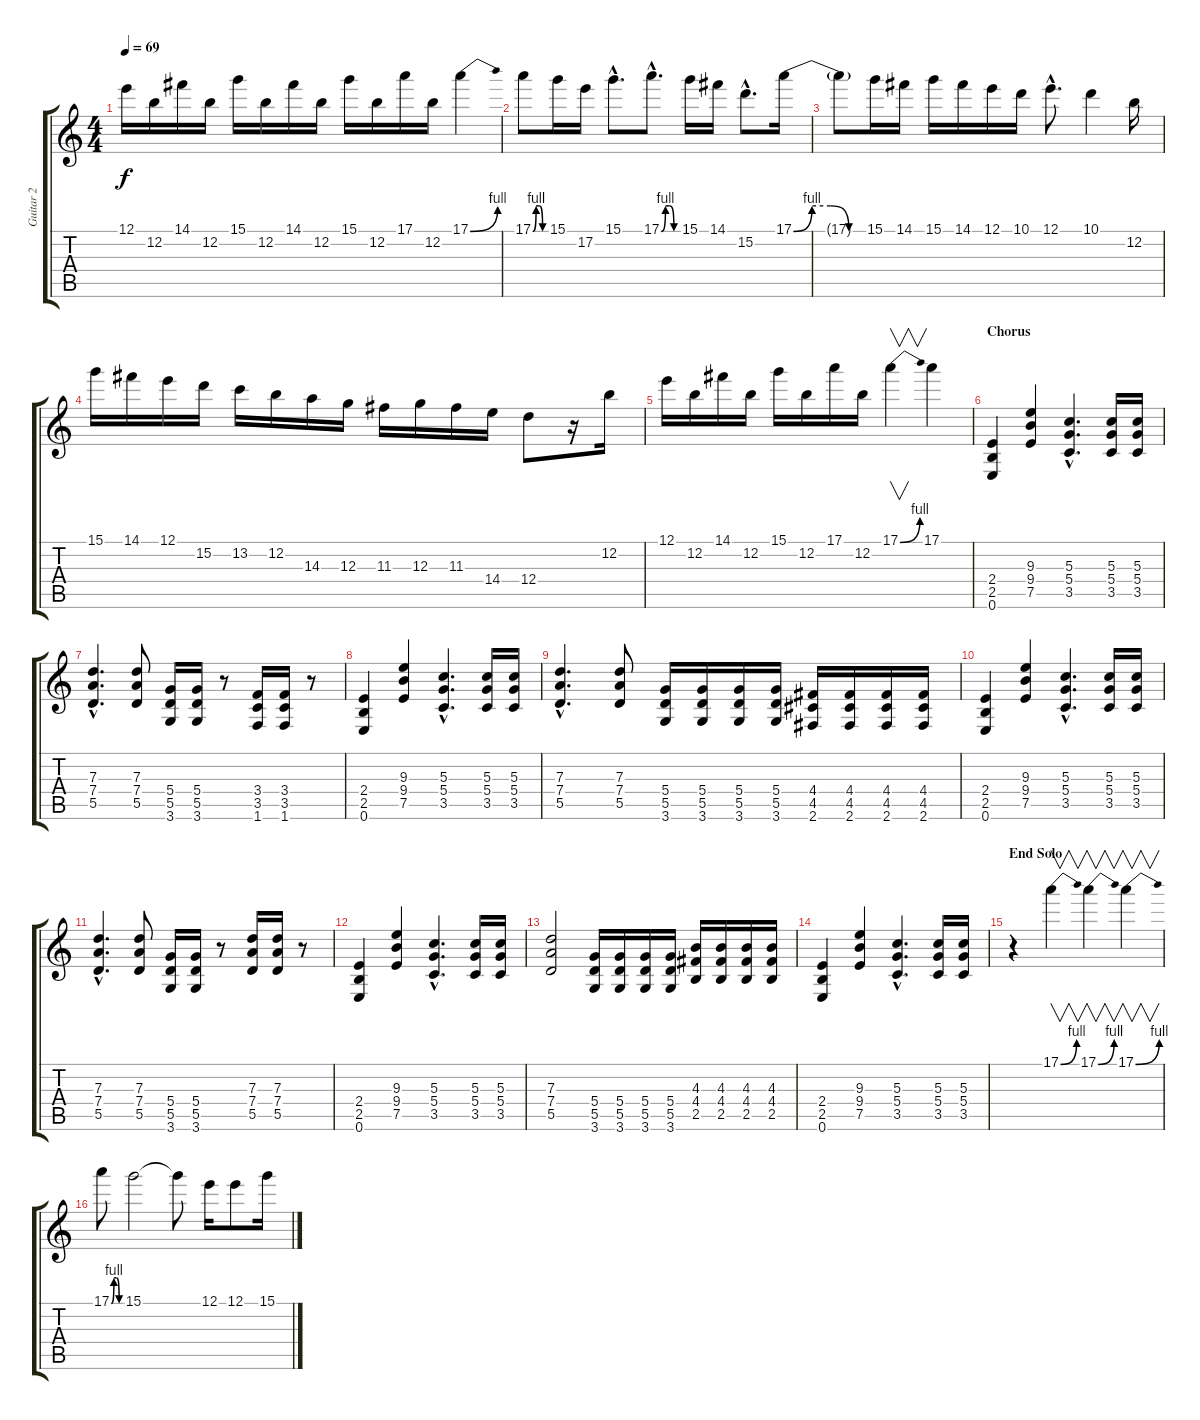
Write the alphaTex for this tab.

\track ("Guitar 2" "Guitar 2") {instrument distortionguitar}
\staff {score tabs}
\tuning (E4 B3 G3 D3 A2 E2) {hide}
\ts (4 4)
\tempo 69
\clef g2
\ks c
12.1.16{dy f} 12.2.16 14.1.16 12.2.16 15.1.16 12.2.16 14.1.16 12.2.16 15.1.16 12.2.16 17.1.16 12.2.16 17.1{be (bend 0 0 60 4)}.4 |
17.1{be (custom 0 0 15 4 30 4 45 0 60 0)}.8 15.1.16 17.2.16 15.1{hac}.8{d} 17.1{be (custom 0 0 15 4 30 4 45 0 60 0) hac}.8{d} 15.1.16 14.1.16 15.2{hac}.8{d} 17.1{be (custom 0 0 15 4 30 4 45 0 60 0)}.16 |
17.1{t}.8 15.1.16 14.1.16 15.1.16 14.1.16 12.1.16 10.1.16 12.1{hac}.8{d} 10.1.4 12.2.16 |
15.1.16 14.1.16 12.1.16 15.2.16 13.2.16 12.2.16 14.3.16 12.3.16 11.3.16 12.3.16 11.3.16 14.4.16 12.4.8 r.16 12.2.16 |
12.1.16 12.2.16 14.1.16 12.2.16 15.1.16 12.2.16 17.1.16 12.2.16 17.1{be (bend 0 0 60 4)}.4{v} 17.1.4 |
\section ("" "Chorus")
(2.4 2.5 0.6).4 (9.3 9.4 7.5).4 (5.3{hac} 5.4{hac} 3.5{hac}).4{d} (5.3 5.4 3.5).16 (5.3 5.4 3.5).16 |
(7.3{hac} 7.4{hac} 5.5{hac}).4{d} (7.3 7.4 5.5).8 (5.4 5.5 3.6).16 (5.4 5.5 3.6).16 r.8 (3.4 3.5 1.6).16 (3.4 3.5 1.6).16 r.8 |
(2.4 2.5 0.6).4 (9.3 9.4 7.5).4 (5.3{hac} 5.4{hac} 3.5{hac}).4{d} (5.3 5.4 3.5).16 (5.3 5.4 3.5).16 |
(7.3{hac} 7.4{hac} 5.5{hac}).4{d} (7.3 7.4 5.5).8 (5.4 5.5 3.6).16 (5.4 5.5 3.6).16 (5.4 5.5 3.6).16 (5.4 5.5 3.6).16 (4.4 4.5 2.6).16 (4.4 4.5 2.6).16 (4.4 4.5 2.6).16 (4.4 4.5 2.6).16 |
(2.4 2.5 0.6).4 (9.3 9.4 7.5).4 (5.3{hac} 5.4{hac} 3.5{hac}).4{d} (5.3 5.4 3.5).16 (5.3 5.4 3.5).16 |
(7.3{hac} 7.4{hac} 5.5{hac}).4{d} (7.3 7.4 5.5).8 (5.4 5.5 3.6).16 (5.4 5.5 3.6).16 r.8 (7.3 7.4 5.5).16 (7.3 7.4 5.5).16 r.8 |
(2.4 2.5 0.6).4 (9.3 9.4 7.5).4 (5.3{hac} 5.4{hac} 3.5{hac}).4{d} (5.3 5.4 3.5).16 (5.3 5.4 3.5).16 |
(7.3 7.4 5.5).2 (5.4 5.5 3.6).16 (5.4 5.5 3.6).16 (5.4 5.5 3.6).16 (5.4 5.5 3.6).16 (4.3 4.4 2.5).16 (4.3 4.4 2.5).16 (4.3 4.4 2.5).16 (4.3 4.4 2.5).16 |
(2.4 2.5 0.6).4 (9.3 9.4 7.5).4 (5.3{hac} 5.4{hac} 3.5{hac}).4{d} (5.3 5.4 3.5).16 (5.3 5.4 3.5).16 |
\section ("" "End Solo")
r.4 17.1{be (bend 0 0 60 4)}.4{v} 17.1{be (bend 0 0 60 4)}.4{v} 17.1{be (bend 0 0 60 4)}.4{v} |
17.1{be (custom 0 0 15 4 30 4 45 0 60 0)}.8 15.1.2 15.1{t}.8 12.1.16 12.1.8 15.1.16
